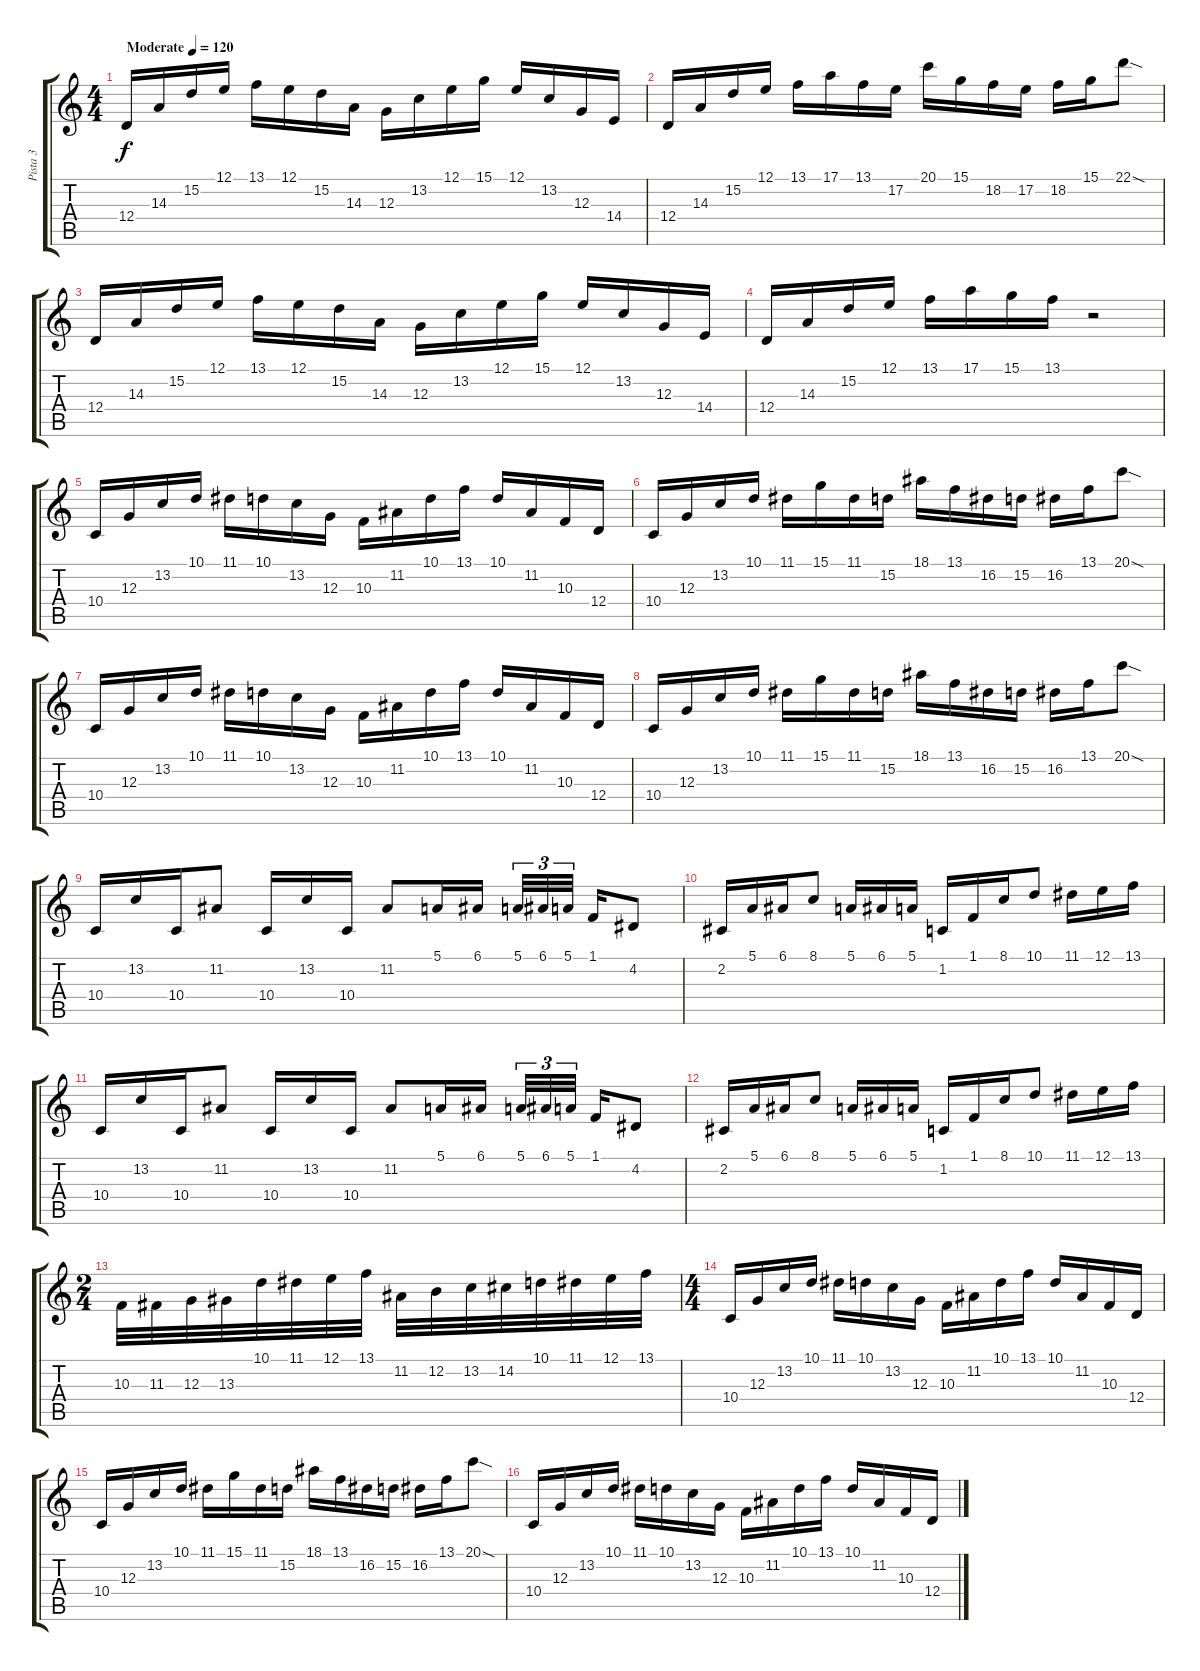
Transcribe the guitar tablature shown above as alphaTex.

\track ("Pista 3" "Pista 3") {instrument lead1square}
\staff {score tabs}
\tuning (E4 B3 G3 D3 A2 E2) {hide}
\ts (4 4)
\tempo (120 "Moderate")
\clef g2
\ks c
12.4.16{dy f instrument lead1square} 14.3.16 15.2.16 12.1.16 13.1.16 12.1.16 15.2.16 14.3.16 12.3.16 13.2.16 12.1.16 15.1.16 12.1.16 13.2.16 12.3.16 14.4.16 |
12.4.16 14.3.16 15.2.16 12.1.16 13.1.16 17.1.16 13.1.16 17.2.16 20.1.16 15.1.16 18.2.16 17.2.16 18.2.16 15.1.16 22.1{sod}.8 |
12.4.16 14.3.16 15.2.16 12.1.16 13.1.16 12.1.16 15.2.16 14.3.16 12.3.16 13.2.16 12.1.16 15.1.16 12.1.16 13.2.16 12.3.16 14.4.16 |
12.4.16 14.3.16 15.2.16 12.1.16 13.1.16 17.1.16 15.1.16 13.1.16 r.2 |
10.4.16 12.3.16 13.2.16 10.1.16 11.1.16 10.1.16 13.2.16 12.3.16 10.3.16 11.2.16 10.1.16 13.1.16 10.1.16 11.2.16 10.3.16 12.4.16 |
10.4.16 12.3.16 13.2.16 10.1.16 11.1.16 15.1.16 11.1.16 15.2.16 18.1.16 13.1.16 16.2.16 15.2.16 16.2.16 13.1.16 20.1{sod}.8 |
10.4.16 12.3.16 13.2.16 10.1.16 11.1.16 10.1.16 13.2.16 12.3.16 10.3.16 11.2.16 10.1.16 13.1.16 10.1.16 11.2.16 10.3.16 12.4.16 |
10.4.16 12.3.16 13.2.16 10.1.16 11.1.16 15.1.16 11.1.16 15.2.16 18.1.16 13.1.16 16.2.16 15.2.16 16.2.16 13.1.16 20.1{sod}.8 |
10.4.16 13.2.16 10.4.16 11.2.8 10.4.16 13.2.16 10.4.16 11.2.8 5.1.16 6.1.16 5.1.32{tu (3 2)} 6.1.32{tu (3 2)} 5.1.32{tu (3 2) beam splitsecondary} 1.1.16 4.2.8 |
2.2.16 5.1.16 6.1.16 8.1.8 5.1.16 6.1.16 5.1.16 1.2.16 1.1.16 8.1.16 10.1.8 11.1.16 12.1.16 13.1.16 |
10.4.16 13.2.16 10.4.16 11.2.8 10.4.16 13.2.16 10.4.16 11.2.8 5.1.16 6.1.16 5.1.32{tu (3 2)} 6.1.32{tu (3 2)} 5.1.32{tu (3 2) beam splitsecondary} 1.1.16 4.2.8 |
2.2.16 5.1.16 6.1.16 8.1.8 5.1.16 6.1.16 5.1.16 1.2.16 1.1.16 8.1.16 10.1.8 11.1.16 12.1.16 13.1.16 |
\ts (2 4)
10.3.32 11.3.32 12.3.32 13.3.32 10.1.32 11.1.32 12.1.32 13.1.32 11.2.32 12.2.32 13.2.32 14.2.32 10.1.32 11.1.32 12.1.32 13.1.32 |
\ts (4 4)
10.4.16 12.3.16 13.2.16 10.1.16 11.1.16 10.1.16 13.2.16 12.3.16 10.3.16 11.2.16 10.1.16 13.1.16 10.1.16 11.2.16 10.3.16 12.4.16 |
10.4.16 12.3.16 13.2.16 10.1.16 11.1.16 15.1.16 11.1.16 15.2.16 18.1.16 13.1.16 16.2.16 15.2.16 16.2.16 13.1.16 20.1{sod}.8 |
10.4.16 12.3.16 13.2.16 10.1.16 11.1.16 10.1.16 13.2.16 12.3.16 10.3.16 11.2.16 10.1.16 13.1.16 10.1.16 11.2.16 10.3.16 12.4.16
